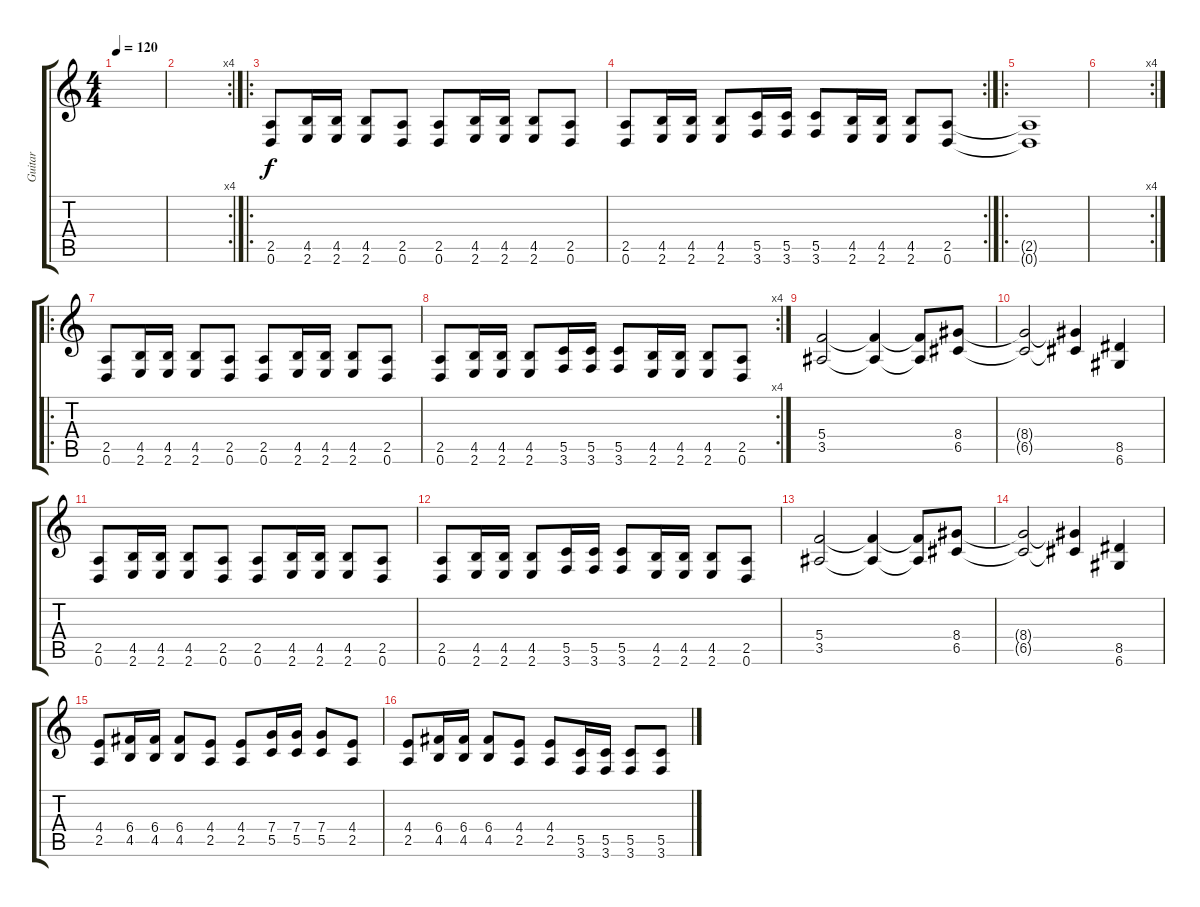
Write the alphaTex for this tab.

\track ("Guitar" "Guitar") {instrument distortionguitar}
\staff {score tabs}
\tuning (D4 A3 F3 C3 G2 D2) {hide}
\ts (4 4)
\tempo 120
\clef g2
\ks c
|
\rc 4
|
\ro
(2.5 0.6).8 (4.5 2.6).16 (4.5 2.6).16 (4.5 2.6).8 (2.5 0.6).8 (2.5 0.6).8 (4.5 2.6).16 (4.5 2.6).16 (4.5 2.6).8 (2.5 0.6).8 |
\rc 2
(2.5 0.6).8 (4.5 2.6).16 (4.5 2.6).16 (4.5 2.6).8 (5.5 3.6).16 (5.5 3.6).16 (5.5 3.6).8 (4.5 2.6).16 (4.5 2.6).16 (4.5 2.6).8 (2.5 0.6).8 |
\ro
(2.5{t} 0.6{t}).1 |
\rc 4
|
\ro
(2.5 0.6).8 (4.5 2.6).16 (4.5 2.6).16 (4.5 2.6).8 (2.5 0.6).8 (2.5 0.6).8 (4.5 2.6).16 (4.5 2.6).16 (4.5 2.6).8 (2.5 0.6).8 |
\rc 4
(2.5 0.6).8 (4.5 2.6).16 (4.5 2.6).16 (4.5 2.6).8 (5.5 3.6).16 (5.5 3.6).16 (5.5 3.6).8 (4.5 2.6).16 (4.5 2.6).16 (4.5 2.6).8 (2.5 0.6).8 |
(5.4 3.5).2 (5.4{t} 3.5{t}).4 (5.4{t} 3.5{t}).8 (8.4 6.5).8 |
(8.4{t} 6.5{t}).2 (8.4{t} 6.5{t}).4 (8.5 6.6).4 |
(2.5 0.6).8 (4.5 2.6).16 (4.5 2.6).16 (4.5 2.6).8 (2.5 0.6).8 (2.5 0.6).8 (4.5 2.6).16 (4.5 2.6).16 (4.5 2.6).8 (2.5 0.6).8 |
(2.5 0.6).8 (4.5 2.6).16 (4.5 2.6).16 (4.5 2.6).8 (5.5 3.6).16 (5.5 3.6).16 (5.5 3.6).8 (4.5 2.6).16 (4.5 2.6).16 (4.5 2.6).8 (2.5 0.6).8 |
(5.4 3.5).2 (5.4{t} 3.5{t}).4 (5.4{t} 3.5{t}).8 (8.4 6.5).8 |
(8.4{t} 6.5{t}).2 (8.4{t} 6.5{t}).4 (8.5 6.6).4 |
(4.4 2.5).8 (6.4 4.5).16 (6.4 4.5).16 (6.4 4.5).8 (4.4 2.5).8 (4.4 2.5).8 (7.4 5.5).16 (7.4 5.5).16 (7.4 5.5).8 (4.4 2.5).8 |
(4.4 2.5).8 (6.4 4.5).16 (6.4 4.5).16 (6.4 4.5).8 (4.4 2.5).8 (4.4 2.5).8 (5.5 3.6).16 (5.5 3.6).16 (5.5 3.6).8 (5.5 3.6).8
